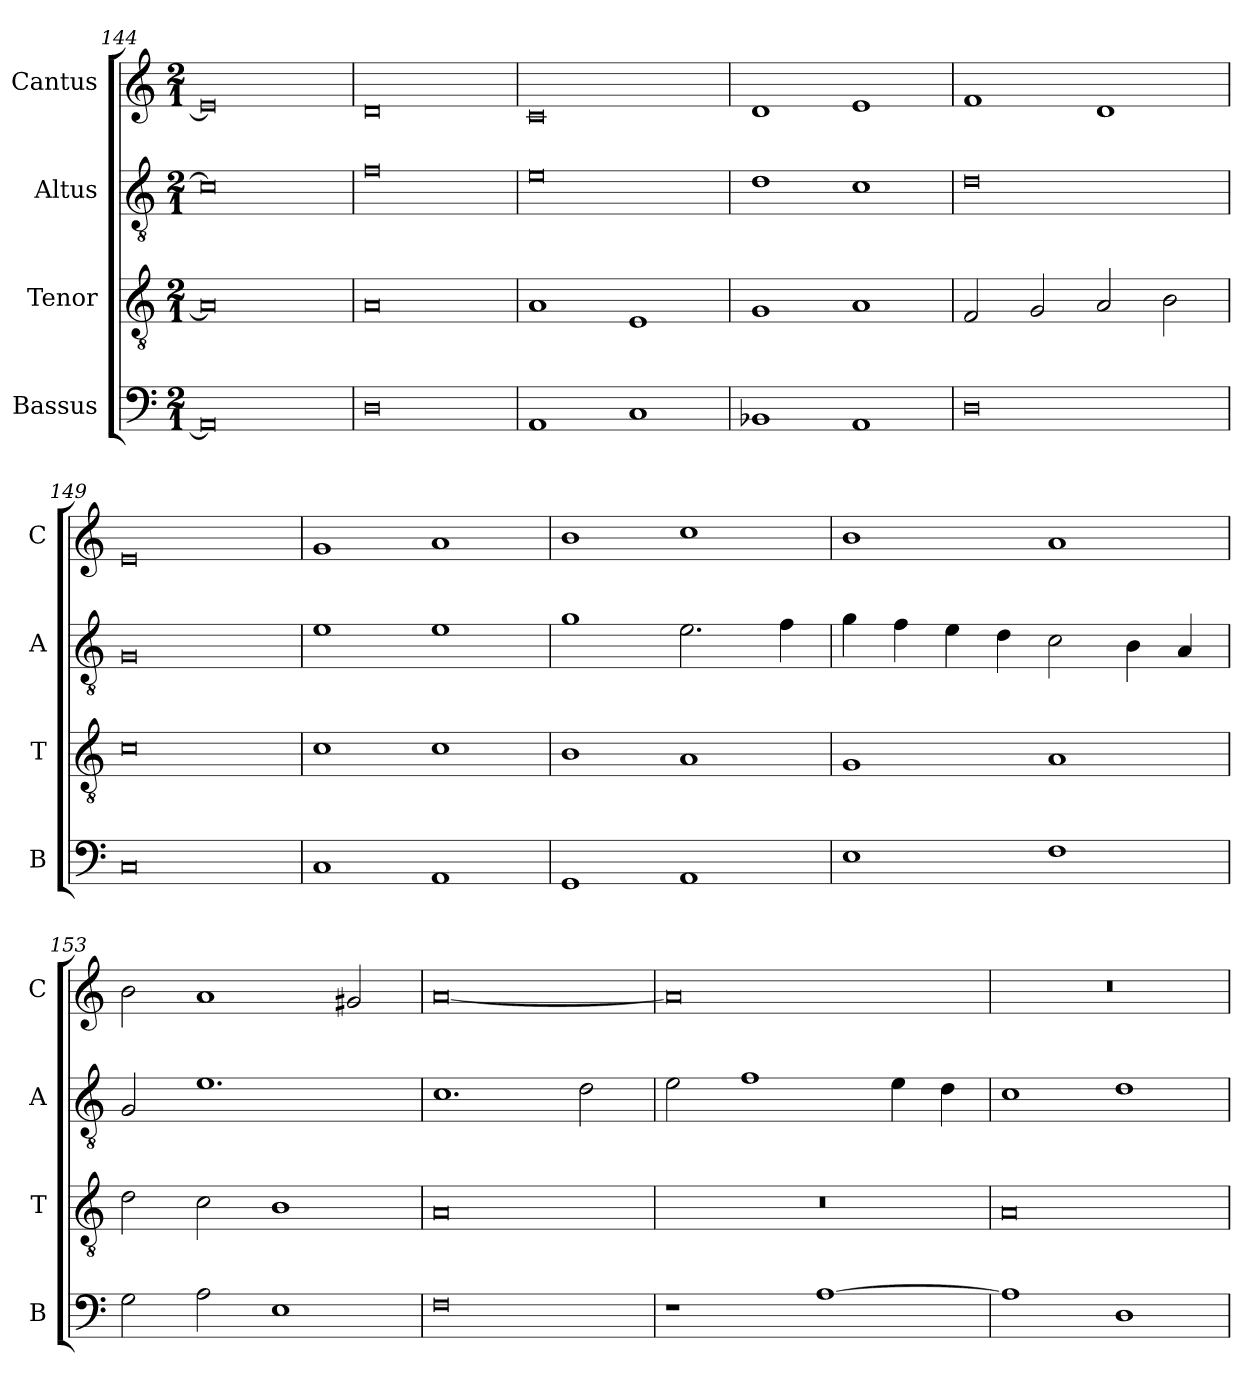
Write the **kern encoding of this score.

**kern	**kern	**kern	**kern
*part4	*part3	*part2	*part1
*staff4	*staff3	*staff2	*staff1
*I"Bassus	*I"Tenor	*I"Altus	*I"Cantus
*I'B	*I'T	*I'A	*I'C
*clefF4	*clefGv2	*clefGv2	*clefG2
*k[]	*k[]	*k[]	*k[]
*M2/1	*M2/1	*M2/1	*M2/1
=144	=144	=144	=144
0AA]	0A]	0c]	0e]
=145	=145	=145	=145
0D	0A	0f	0d
=146	=146	=146	=146
1AA	1A	0e	0c
1C	1E	.	.
=147	=147	=147	=147
1BB-i	1G	1d	1d
1AA	1A	1c	1e
=148	=148	=148	=148
0D	2F	0d	1f
.	2G	.	.
.	2A	.	1d
.	2B	.	.
=149	=149	=149	=149
0C	0c	0G	0e
=150	=150	=150	=150
1C	1c	1e	1g
1AA	1c	1e	1a
=151	=151	=151	=151
1GG	1B	1g	1b
1AA	1A	2.e	1cc
.	.	4f	.
=152	=152	=152	=152
1E	1G	4g	1b
.	.	4f	.
.	.	4e	.
.	.	4d	.
1F	1A	2c	1a
.	.	4B	.
.	.	4A	.
=153	=153	=153	=153
2G	2d	2G	2b
2A	2c	1.e	1a
1E	1B	.	.
.	.	.	2g#X
=154	=154	=154	=154
0F	0A	1.c	[0a
.	.	2d	.
=155	=155	=155	=155
1r	0r	2e	0a]
.	.	1f	.
[1A	.	.	.
.	.	4e	.
.	.	4d	.
=156	=156	=156	=156
1A]	0A	1c	0r
1D	.	1d	.
=	=	=	=
*-	*-	*-	*-
